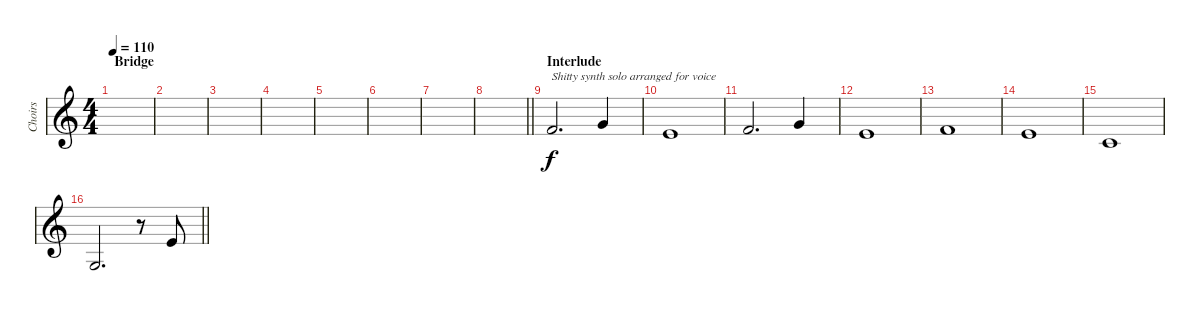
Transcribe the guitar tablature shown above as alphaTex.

\track ("Choirs" "Choirs") {instrument flute}
\staff {score}
\tuning (E4 B3 G3 D3 A2 E2) {hide}
\ts (4 4)
\section ("" "Bridge")
\tempo 110
\clef g2
\ks c
|
|
|
|
|
|
|
\barLineRight lightlight
|
\section ("" "Interlude")
1.1.2{d txt "Shitty synth solo arranged for voice"} 3.1.4 |
0.1.1 |
1.1.2{d} 3.1.4 |
0.1.1 |
1.1.1 |
0.1.1 |
1.2.1 |
\barLineRight lightlight
5.4.2{d} r.8 0.1.8
